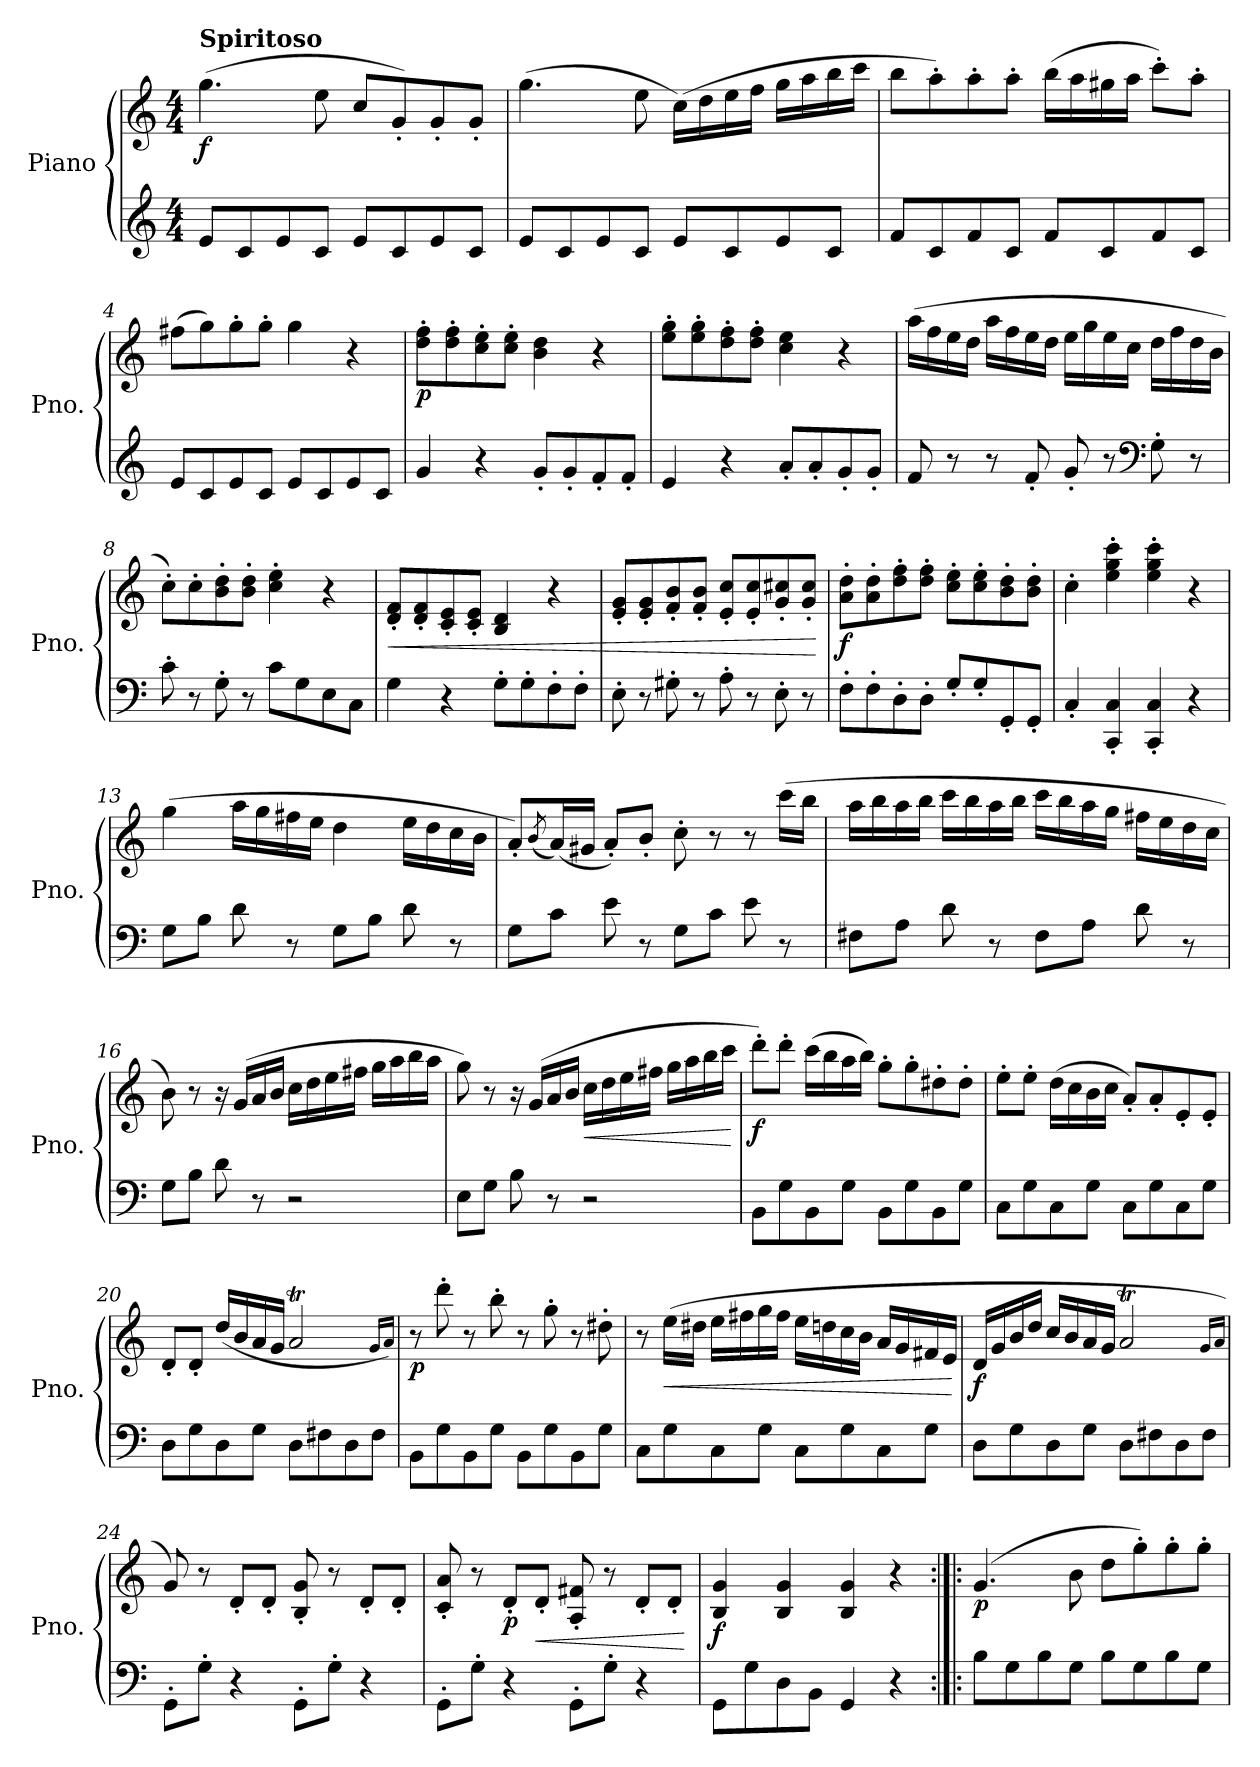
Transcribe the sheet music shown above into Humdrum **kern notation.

**kern	**kern	**dynam
*part1	*part1	*part1
*staff2	*staff1	*staff1/2
*I"Piano	*	*
*I'Pno.	*	*
*clefG2	*clefG2	*
*k[]	*k[]	*
*M4/4	*M4/4	*
*MM120	*MM120	*
=1	=1	=1
!	!LO:TX:a:B:t=Spiritoso	!
!	!	!LO:DY:b
8e/L	(>4.gg\	f
8c/	.	.
8e/	.	.
8c/J	8ee\	.
8e/L	8cc/L	.
8c/	8g'/)	.
8e/	8g'/	.
8c/J	8g'/J	.
=2	=2	=2
8e/L	(>4.gg\	.
8c/	.	.
8e/	.	.
8c/J	8ee\	.
8e/L	(>16cc\LL)	.
.	16dd\	.
8c/	16ee\	.
.	16ff\JJ	.
8e/	16gg\LL	.
.	16aa\	.
8c/J	16bb\	.
.	16ccc\JJ	.
=3	=3	=3
8f/L	8bb\L	.
8c/	8aa'\)	.
8f/	8aa'\	.
8c/J	8aa'\J	.
8f/L	(>16bb\LL	.
.	16aa\	.
8c/	16gg#X\	.
.	16aa\JJ	.
8f/	8ccc'\L)	.
8c/J	8aa'\J	.
=4	=4	=4
8e/L	(>8ff#X\L	.
8c/	8gg\)	.
8e/	8gg'\	.
8c/J	8gg'\J	.
8e/L	4gg\	.
8c/	.	.
8e/	4r	.
8c/J	.	.
!!LO:LB:g=z
=5	=5	=5
!	!	!LO:DY:b
4g/	8dd\' 8ff\'L	p
.	8dd\' 8ff\'	.
4r	8cc\' 8ee\'	.
.	8cc\' 8ee\'J	.
8g'/L	4b\ 4dd\	.
8g'/	.	.
8f'/	4r	.
8f'/J	.	.
=6	=6	=6
4e/	8ee\' 8gg\'L	.
.	8ee\' 8gg\'	.
4r	8dd\' 8ff\'	.
.	8dd\' 8ff\'J	.
8a'/L	4cc\ 4ee\	.
8a'/	.	.
8g'/	4r	.
8g'/J	.	.
=7	=7	=7
8f/	(>16aa\LL	.
.	16ff\	.
8r	16ee\	.
.	16dd\JJ	.
8r	16aa\LL	.
.	16ff\	.
8f'/	16ee\	.
.	16dd\JJ	.
8g'/	16ee\LL	.
.	16gg\	.
8r	16ee\	.
.	16cc\JJ	.
*clefF4	*	*
8G'\	16dd\LL	.
.	16ff\	.
8r	16dd\	.
.	16b\JJ	.
=8	=8	=8
8c'\	8cc'\L)	.
8r	8cc'\	.
8G'\	8b\' 8dd\'	.
8r	8b\' 8dd\'J	.
8c\L	4cc\' 4ee\'	.
8G\	.	.
8E\	4r	.
8C\J	.	.
=9	=9	=9
!	!	!LO:HP:b
4G\	8d/' 8f/'L	<
.	8d/' 8f/'	.
4r	8c/' 8e/'	.
.	8c/' 8e/'J	.
8G'\L	4B/ 4d/	.
8G'\	.	.
8F'\	4r	.
8F'\J	.	.
!!LO:LB:g=z
=10	=10	=10
8E'\	8e/' 8g/'L	.
8r	8e/' 8g/'	.
8G#X'\	8f/' 8b/'	.
8r	8f/' 8b/'J	.
8A'\	8e/' 8cc/'L	.
8r	8e/' 8cc/'	.
8E'\	8g/' 8cc#X/'	.
8r	8g/' 8cc#/'J	.
.	.	[
=11	=11	=11
!	!	!LO:DY:b
8F'\L	8a\' 8dd\'L	f
8F'\	8a\' 8dd\'	.
8D'\	8dd\' 8ff\'	.
8D'\J	8dd\' 8ff\'J	.
8G'/L	8cc\' 8ee\'L	.
8G'/	8cc\' 8ee\'	.
8GG'/	8b\' 8dd\'	.
8GG'/J	8b\' 8dd\'J	.
=12	=12	=12
4C'/	4cc'\	.
4CC/' 4C/'	4ee\' 4gg\' 4ccc\'	.
4CC/' 4C/'	4ee\' 4gg\' 4ccc\'	.
4r	4r	.
=13	=13	=13
8G\L	(>4gg\	.
8B\J	.	.
8d\	16aa\LL	.
.	16gg\	.
8r	16ff#X\	.
.	16ee\JJ	.
8G\L	4dd\	.
8B\J	.	.
8d\	16ee\LL	.
.	16dd\	.
8r	16cc\	.
.	16b\JJ	.
=14	=14	=14
8G\L	8a'/L)	.
.	(<8qb/	.
8c\J	(<16a/L)	.
.	16g#X/JJ	.
8e\	8a'/L)	.
8r	8b'/J	.
8G\L	8cc'\	.
8c\J	8r	.
8e\	8r	.
8r	(>16ccc\LL	.
.	16bb\JJ	.
!!LO:LB:g=z
=15	=15	=15
8F#X\L	16aa\LL	.
.	16bb\	.
8A\J	16aa\	.
.	16bb\JJ	.
8d\	16ccc\LL	.
.	16bb\	.
8r	16aa\	.
.	16bb\JJ	.
8F#\L	16ccc\LL	.
.	16bb\	.
8A\J	16aa\	.
.	16gg\JJ	.
8d\	16ff#X\LL	.
.	16ee\	.
8r	16dd\	.
.	16cc\JJ	.
=16	=16	=16
8G\L	8b\)	.
8B\J	8r	.
8d\	16r	.
.	(>16g/LL	.
8r	16a/	.
.	16b/JJ	.
2r	16cc\LL	.
.	16dd\	.
.	16ee\	.
.	16ff#X\JJ	.
.	16gg\LL	.
.	16aa\	.
.	16bb\	.
.	16aa\JJ	.
=17	=17	=17
8E\L	8gg\)	.
8G\J	8r	.
8B\	16r	.
.	(>16g/LL	.
8r	16a/	.
.	16b/JJ	.
!	!	!LO:HP:b
2r	16cc\LL	<
.	16dd\	.
.	16ee\	.
.	16ff#X\JJ	.
.	16gg\LL	.
.	16aa\	.
.	16bb\	.
.	16ccc\JJ	.
.	.	[
!!LO:LB:g=z
=18	=18	=18
!	!	!LO:DY:b
8BB\L	8ddd'\L)	f
8G\	8ddd'\J	.
8BB\	(>16ccc\LL	.
.	16bb\	.
8G\J	16aa\	.
.	16bb\JJ)	.
8BB\L	8gg'\L	.
8G\	8gg'\	.
8BB\	8dd#X'\	.
8G\J	8dd#'\J	.
=19	=19	=19
8C\L	8ee'\L	.
8G\	8ee'\J	.
8C\	(>16dd\LL	.
.	16cc\	.
8G\J	16b\	.
.	16cc\JJ	.
8C\L	8a'/L)	.
8G\	8a'/	.
8C\	8e'/	.
8G\J	8e'/J	.
=20	=20	=20
8D\L	8d'/L	.
8G\	8d'/J	.
8D\	(<16dd/LL	.
.	16b/	.
8G\J	16a/	.
.	16g/JJ	.
8D\L	2aT/	.
8F#X\	.	.
8D\	.	.
8F#\J	.	.
.	16qg/LL	.
.	16qa/JJ)	.
=21	=21	=21
!	!	!LO:DY:b
8BB\L	8r	p
8G\	8ddd'\	.
8BB\	8r	.
8G\J	8bb'\	.
8BB\L	8r	.
8G\	8gg'\	.
8BB\	8r	.
8G\J	8dd#X'\	.
!!LO:LB:g=z
=22	=22	=22
8C\L	8r	.
!	!	!LO:HP:b
8G\	(>16ee\LL	<
.	16dd#X\JJ	.
8C\	16ee\LL	.
.	16ff#X\	.
8G\J	16gg\	.
.	16ff#\JJ	.
8C\L	16ee\LL	.
.	16ddn\	.
8G\	16cc\	.
.	16b\JJ	.
8C\	16a/LL	.
.	16g/	.
8G\J	16f#X/	.
.	16e/JJ	.
.	.	[
=23	=23	=23
!	!	!LO:DY:b
8D\L	16d/LL	f
.	16g/	.
8G\	16b/	.
.	16dd/JJ	.
8D\	16cc/LL	.
.	16b/	.
8G\J	16a/	.
.	16g/JJ	.
8D\L	2aT/	.
8F#X\	.	.
8D\	.	.
8F#\J	.	.
.	16qg/LL	.
.	16qa/JJ	.
=24	=24	=24
8GG'\L	8g/)	.
8G'\J	8r	.
4r	8d'/L	.
.	8d'/J	.
8GG'\L	8B/' 8g/'	.
8G'\J	8r	.
4r	8d'/L	.
.	8d'/J	.
=25	=25	=25
8GG'\L	8c/' 8a/'	.
8G'\J	8r	.
!	!	!LO:DY:b
4r	8d'/L	p
!	!	!LO:HP:b
.	8d'/J	<
8GG'\L	8A/' 8f#X/'	.
8G'\J	8r	.
4r	8d'/L	.
.	8d'/J	.
.	.	[
=26	=26	=26
!	!	!LO:DY:b
8GG\L	4B/ 4g/	f
8G\	.	.
8D\	4B/ 4g/	.
8BB\J	.	.
4GG/	4B/ 4g/	.
4r	4r	.
!!LO:PB:g=z
=27:|!|:	=27:|!|:	=27:|!|:
!	!	!LO:DY:b
8B\L	(>4.g/	p
8G\	.	.
8B\	.	.
8G\J	8b\	.
8B\L	8dd\L	.
8G\	8gg'\)	.
8B\	8gg'\	.
8G\J	8gg'\J	.
=	=	=
*-	*-	*-
